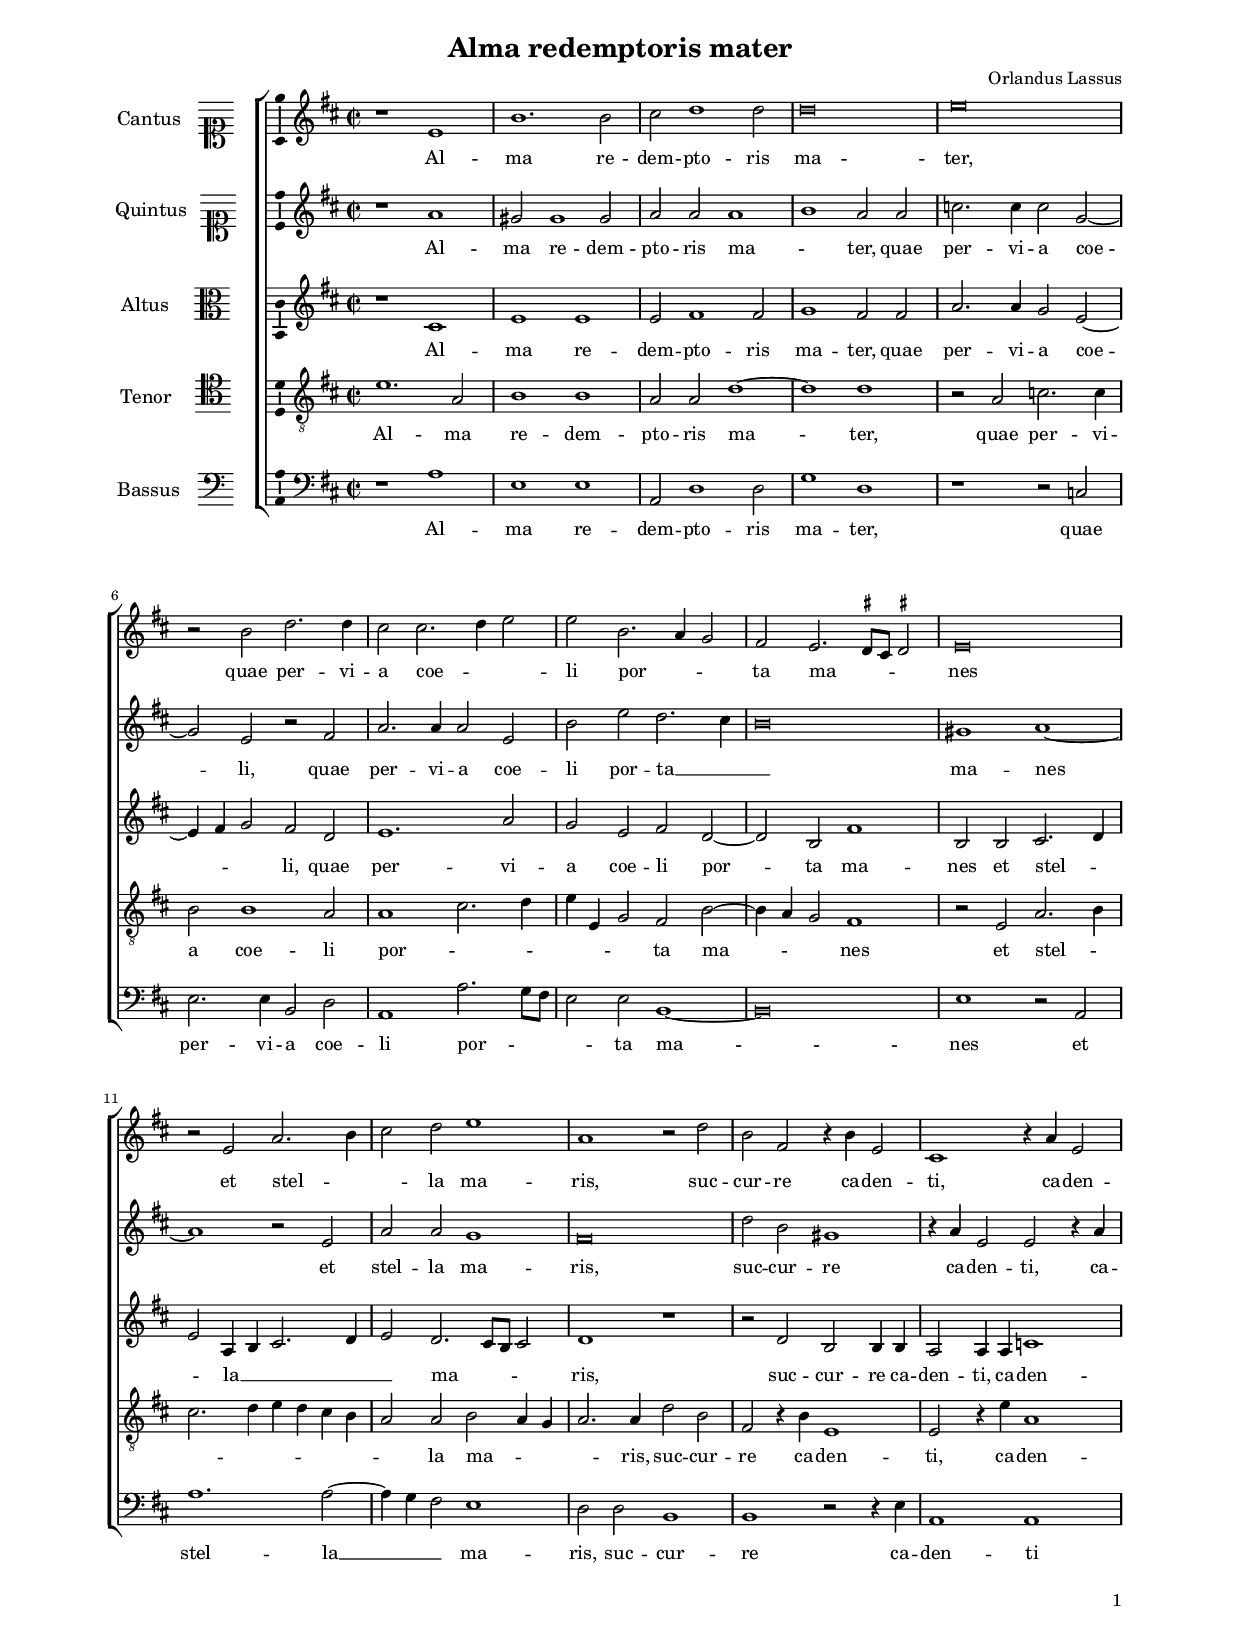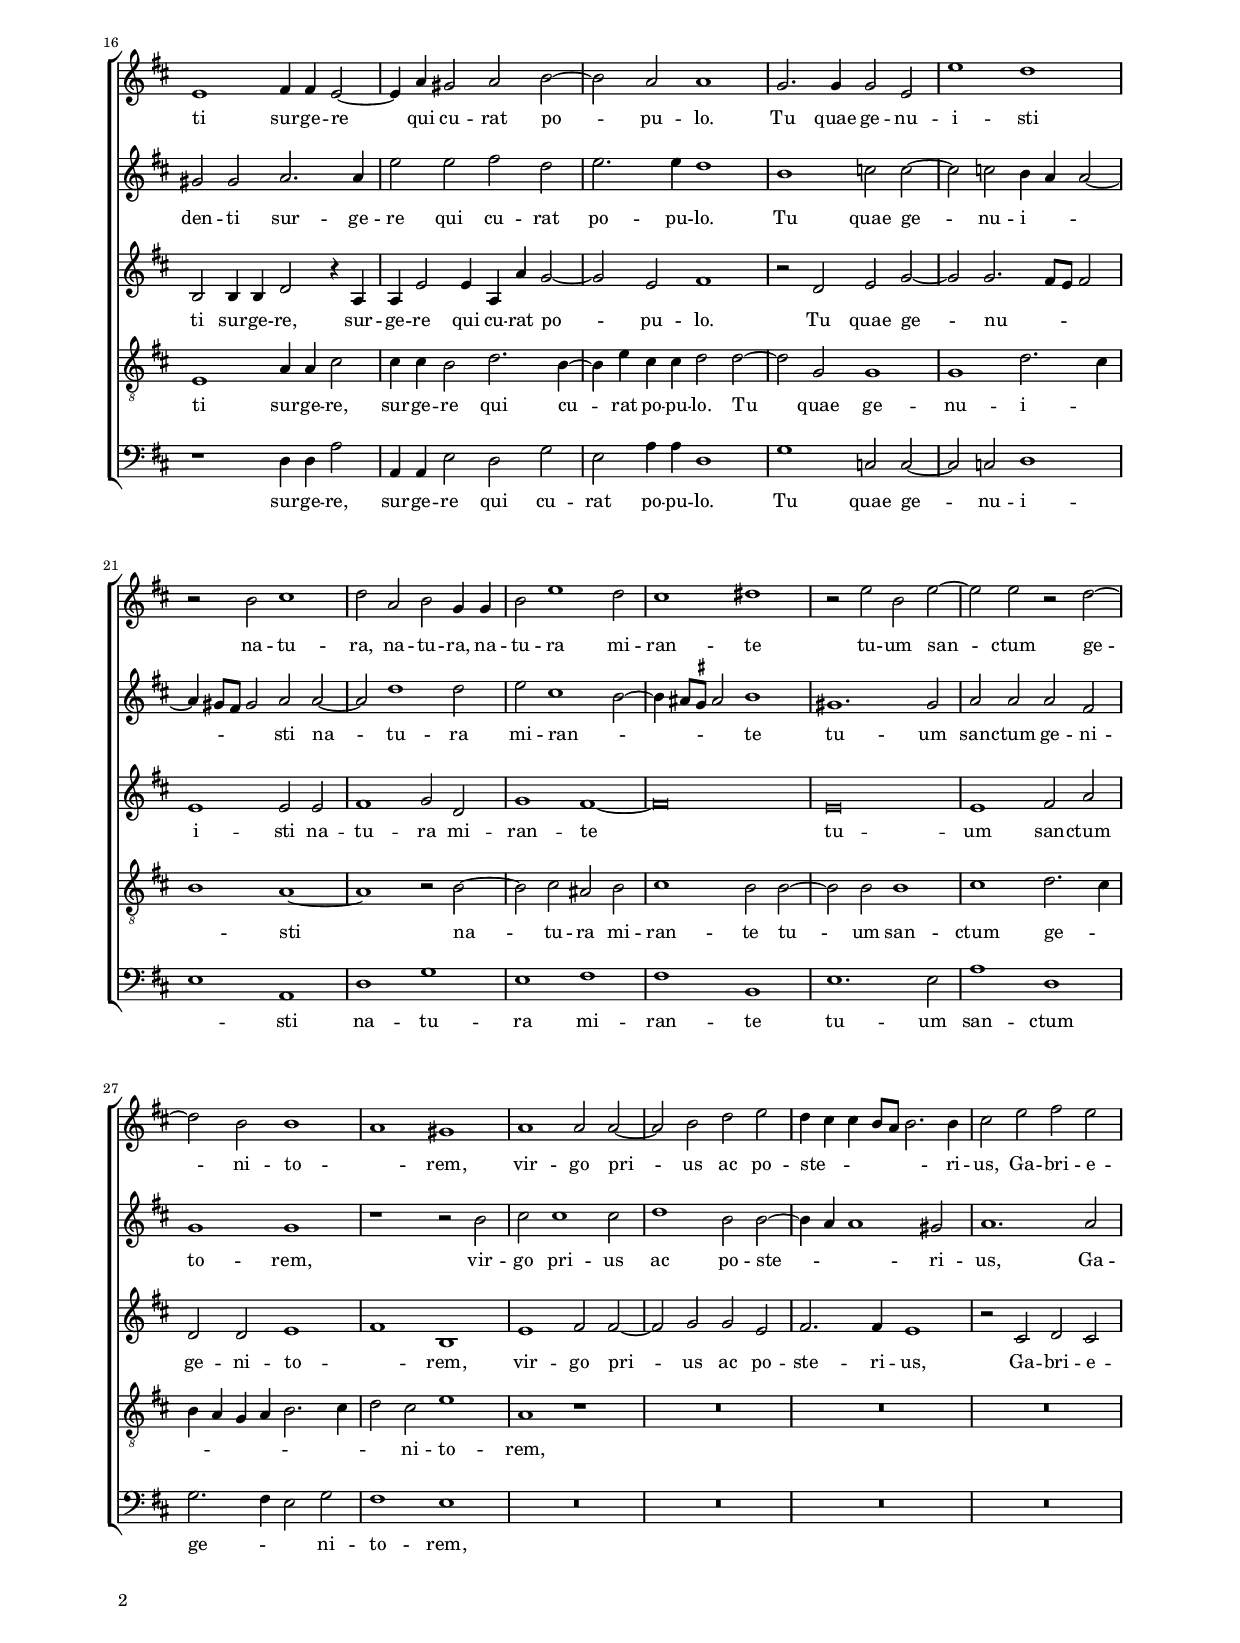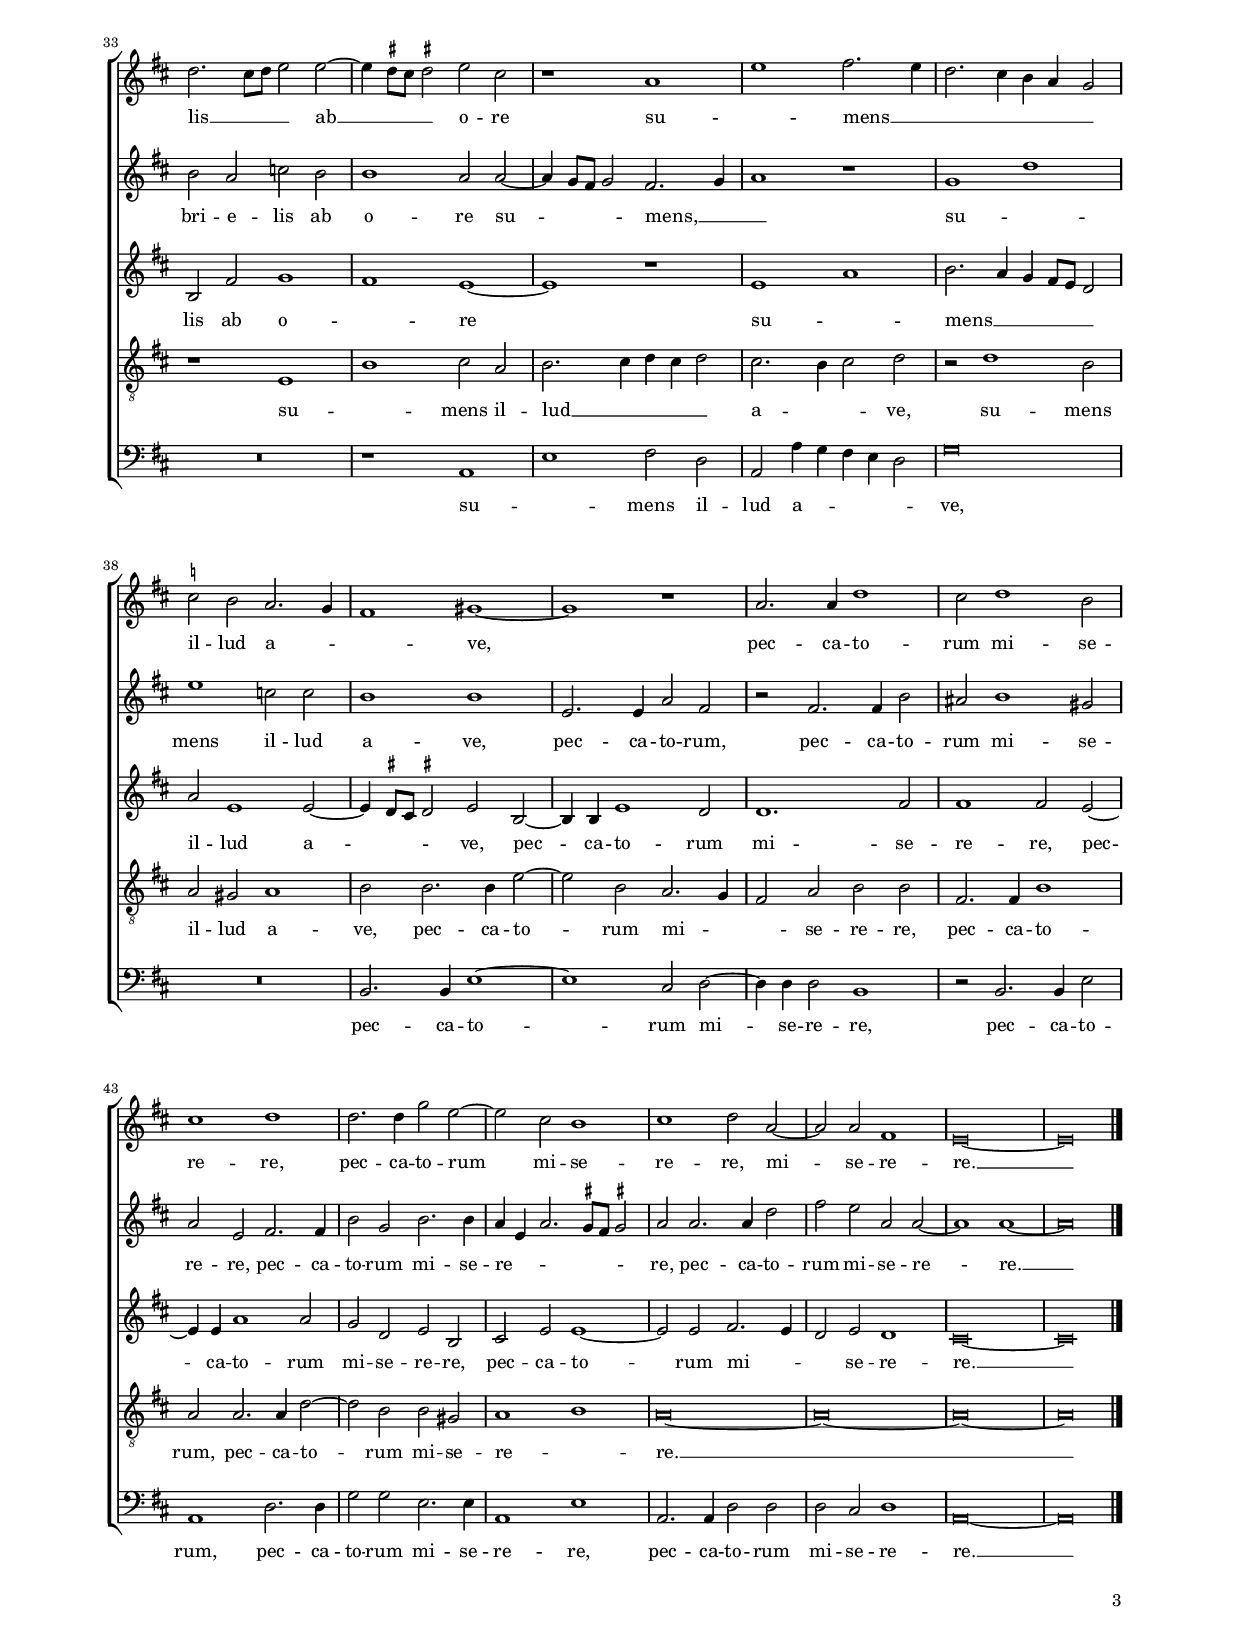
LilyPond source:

\header
{
  title="Alma redemptoris mater"
  composer="Orlandus Lassus"
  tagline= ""
}

\version "2.22.1"
\language deutsch
#(set-global-staff-size 15)
% #(set-default-paper-size "letter")
#(ly:set-option 'point-and-click #f)




	ficta = { \once \set suggestAccidentals = ##t }

	forget = #(define-music-function (music) (ly:music?) #{
		\accidentalStyle forget
		$music
		\accidentalStyle default
		#})
    
    
\paper
	{
	top-margin = 1.8 \cm
	bottom-margin = 1.2 \cm
	left-margin = 2 \cm
	right-margin = 2 \cm
	ragged-bottom = ##f
	ragged-last-bottom = ##f
	print-page-number = ##f
	system-system-spacing = #'((basic-distance . 17) (minimum-distance . 14) (padding . 7) (strechability . 150))
    oddFooterMarkup=\markup   \fill-line { "" \fromproperty #'page:page-number-string }
    evenFooterMarkup=\markup  \fill-line { \fromproperty #'page:page-number-string "" }
    last-bottom-spacing = #'((basic-distance . 12) (minimum-distance . 7) (padding . 4))
    systems-per-page = 3
    page-count = 3
%	min-systems-per-page = 3
%	print-all-headers = ##t
%	print-first-page-number = ##t
%	first-page-number = 1
	}

	
global = {
    % \set Staff.autoBeaming = ##f
	\key c \major
	\time 2/2 \set Score.measureLength = #(ly:make-moment 2/1)
    \set Score.tempoHideNote = ##t
    \tempo 2 = 90
    \skip 1*2*49 \bar "|."
	}
    

incipitcantus = \markup { \score {
	{
	\set Staff.instrumentName = \markup { \fontsize #1 "Cantus" }
	\key c \major
	\clef soprano
	s4 \bar ""
	}
	\layout  {
	raggedright = ##t
	indent = 1.6 \cm
	line-width = 2.2\cm
	\context { \Staff \remove Time_signature_engraver }
	\override Staff.Clef.Y-extent = #'(0 . 0)
	}} \hspace #1 }
      
      
incipitquintus = \markup { \score {
	{
	\set Staff.instrumentName = \markup { \fontsize #1 "Quintus" }
	\key c \major
	\clef soprano
	s4 \bar ""
	}
	\layout  {
	raggedright = ##t
	indent = 1.6 \cm
	line-width = 2.2\cm
	\context { \Staff \remove Time_signature_engraver }
	\override Staff.Clef.Y-extent = #'(0 . 0)
	}} \hspace #1 }

      
incipitaltus = \markup { \score {
	{
	\set Staff.instrumentName = \markup { \fontsize #1 "Altus" }
	\key c \major
	\clef alto
	s4 \bar ""
	}
	\layout  {
	raggedright = ##t
	indent = 1.6 \cm
	line-width = 2.2\cm
	\context { \Staff \remove Time_signature_engraver }
	\override Staff.Clef.Y-extent = #'(0 . 0)
	}} \hspace #1 }


incipittenor = \markup { \score {
	{
	\set Staff.instrumentName = \markup { \fontsize #1 "Tenor" }
	\key c \major
	\clef tenor
	s4 \bar ""
	}
	\layout  {
	raggedright = ##t
	indent = 1.6 \cm
	line-width = 2.2\cm
	\context { \Staff \remove Time_signature_engraver }
	\override Staff.Clef.Y-extent = #'(0 . 0)
	}} \hspace #1 }
      
      
incipitbassus = \markup { \score {
	{
	\set Staff.instrumentName = \markup { \fontsize #1 "Bassus" }
	\key c \major
	\clef bass
	s4 \bar ""
	}
	\layout  {
	raggedright = ##t
	indent = 1.6 \cm
	line-width = 2.2\cm
	\context { \Staff \remove Time_signature_engraver }
	\override Staff.Clef.Y-extent = #'(0 . 0)
	}} \hspace #1 }


cantus =  \relative c''
	{
	r1 d,
	a'1. a2
	h2 c1 c2
	c\breve
%5
	d\breve |
	r2 a c2. c4
	h2 h2. c4 d2
	d2 a2. g4 f2
	e2 d2. \ficta cis8 h \ficta cis!2
%10
	d\breve |
	r2 d g2. a4
	h2 c d1
	g,1 r2 c
	a2 e r4 a d,2
%15
	h1 r4 g' d2 |
	d1 e4 4 d2~
	d4 g fis2 g a~
	a2 g g1
	f2. f4 f2 d
%20
	d'1 c |
	r2 a h1
	c2 g a f4 f
	a2 d1 c2
	h1 cis
%25
	r2 d a d~ |
	d2 d r c~
	c2 a a1
	g1 fis
	g1 g2 g~
%30
	g2 a c d |
	c4 h h a8 g a2. a4
	h2 d e d
	c2. h8 c d2 d~
	d4 \ficta cis8 h \ficta cis!2 d h
%35
	r1 g |
	d'1 e2. d4
	c2. h4 a g f2
	\ficta b2 a g2. f4
	e1 fis~
%40
	fis1 r |
	g2. g4 c1
	h2 c1 a2
	h1 c
	c2. c4 f2 d~
%45
	d2 h a1 |
	h1 c2 g~
	g2 g e1
	d\breve~
	d\breve |
	}


quintus =  \relative c''
	{
	r1 g
	fis2 fis1 fis2
	g2 g g1
	a1 g2 g
%5
	b2. b4 b2 f~ |
	f2 d r e
	g2. g4 g2 d
	a'2 d c2. h4
	a\breve
%10
	fis1 g~ |
	g1 r2 d
	g2 g f1
	e\breve
	c'2 a fis1
%15
	r4 g d2 d r4 g |
	fis2 fis g2. g4
	d'2 d e c
	d2. d4 c1
	a1 b2 b~
%20
	b2 b a4 g g2~ |
	g4 fis8 e fis2 g g~
	g2 c1 c2
	d2 h1 a2~
	a4 gis8 \ficta fis gis2 a1
%25
	fis1. fis2 |
	g2 g g e
	f1 f
	r1 r2 a
	h2 h1 h2
%30
	c1 a2 a~ |
	a4 g g1 fis2
	g1. g2
	a2 g b a
	a1 g2 g~
%35
	g4 f8 e f2 e2. f4 |
	g1 r
	f1 c'
	d1 b2 b
	a1 a
%40
	d,2. d4 g2 e |
	r2 e2. e4 a2
	gis2 a1 fis2
	g2 d e2. e4
	a2 f a2. a4
%45
	g4 d g2. \ficta fis8 e \ficta fis!2 |
	g2 g2. g4 c2
	e2 d g, g~
	g1 g~
	g\breve |
	}


altus =  \relative c'
	{
	r1 h
	d1 d
	d2 e1 e2
	f1 e2 e
%5
	g2. g4 f2 d~ |
	d4 e f2 e c
	d1. g2
	f2 d e c~ |
	c2 a e'1
%10
	a,2 a h2. c4 |
	d2 g,4 a h2. c4
	d2 c2. h8 a h2
	c1 r
	r2 c a a4 a
%15
	g2 g4 g b1 |
	a2 a4 a c2 r4 g
	g4 d'2 d4 g,4 g' f2~
	f2 d e1
	r2 c d f~
%20
	f2 f2. e8 d e2 |
	d1 d2 d
	e1 f2 c
	f1 e~
	e\breve
%25
	d\breve |
	d1 e2 g
	c,2 c d1
	e1 a,
	d1 e2 e~
%30
	e2 f f d |
	e2. e4 d1
	r2 h c h
	a2 e' f1
	e1 d~
%35
	d1 r |
	d1 g
	a2. g4 f4 e8 d c2
	g'2 d1 d2~
	d4 \ficta cis8 h \ficta cis!2 d a~
%40
	a4 a d1 c2 |
	c1. e2
	e1 e2 d~
	d4 d g1 g2
	f2 c d a
%45
	h2 d d1~ |
	d2 d e2. d4
	c2 d c1
	h\breve~
	h\breve |
	}


tenor  =  \relative c'
	{
	d1. g,2
	a1 a
	g2 g c1~
	c1 c
%5
	r2 g b2. b4 |
	a2 a1 g2
	g1 h2. c4
	d4 d, f2 e a~
	a4 g f2 e1
%10
	r2 d g2. a4 |
	h2. c4 d c h a
	g2 g a g4 f
	g2. g4 c2 a
	e2 r4 a d,1
%15
	d2 r4 d' g,1 |
	d1 g4 g h2
	h4 h a2 c2. a4~
	a4 d h h c2 c~
	c2 f, f1
%20
	f1 c'2. h4 |
	a1 g~
	g1 r2 a~
	a2 h gis a
	h1 a2 a~
%25
	a2 a a1 |
	h1 c2. h4
	a4 g f g a2. h4
	c2 h d1
	g,1 r
%30
	R\breve |
	R\breve
	R\breve
	r1 d
	a'1 h2 g
%35
	a2. h4 c4 h c2 |
	h2. a4 h2 c
	r2 c1 a2
	g2 fis g1
	a2 a2. a4 d2~
%40
	d2 a g2. f4 |
	e2 g a a
	e2. e4 a1
	g2 g2. g4 c2~
	c2 a a fis
%45
	g1 a |
	g\breve~
	g\breve~
	g\breve~
	g\breve |
	}


bassus  =  \relative c
	{
	r1 g'
	d1 d
	g,2 c1 c2
	f1 c
%5
	r1 r2 b |
	d2. d4 a2 c
	g1 g'2. f8 e
	d2 d a1~
	a\breve
%10
	d1 r2 g, |
	g'1. g2~
	g4 f e2 d1
	c2 c a1
	a1 r2 r4 d
%15
	g,1 g |
	r1 c4 c g'2
	g,4 g d'2 c f
	d2 g4 g c,1
	f1 b,2 b~
%20
	b2 b c1 |
	d1 g,
	c1 f
	d1 e1
	e1 a,
%25
	d1. d2 |
	g1 c,
	f2. e4 d2 f
	e1 d 
	R\breve
%30
	R\breve |
	R\breve
	R\breve
	R\breve
	r1 g,
%35
	d'1 e2 c |
	g2 g'4 f e d c2
	f\breve
	R\breve
	a,2. a4 d1~
%40
	d1 h2 c~ |
	c4 c c2 a1
	r2 a2. a4 d2
	g,1 c2. c4
	f2 f d2. d4
%45
	g,1 d' |
	g,2. g4 c2 c
	c2 h c1
	g\breve~
	g\breve |
	}


lyricscantus = \lyricmode {
	Al -- ma re -- dem -- pto -- ris ma -- ter,
    quae per -- vi -- a coe -- _ _ li por -- _ _ ta ma -- _ _ _ nes
    et stel -- _ _ la ma -- ris,
    suc -- cur -- re ca -- den -- ti,
    ca -- den -- ti
    sur -- ge -- re qui cu -- rat po -- pu -- lo.
    Tu quae ge -- nu -- i -- sti
    na -- tu -- ra,
    na -- tu -- ra,
    na -- tu -- ra mi -- ran -- te
    tu -- um san -- ctum ge -- ni -- to -- _ rem,
    vir -- go pri -- us ac po -- ste -- _ _ _ _ _ ri -- us,
    Ga -- bri -- e -- lis __ _ _ _ ab __ _ _ _ o -- re su -- _ mens __ _ _  _ _ _ _ il -- lud a -- _ _ ve,
    pec -- ca -- to -- rum mi -- se -- re -- re,
    pec -- ca -- to -- rum mi -- se -- re -- re,
    mi -- se -- re -- re. __
	}


lyricsquintus = \lyricmode {
	Al -- ma re -- dem -- pto -- ris ma -- _ ter,
    quae per -- vi -- a coe -- li,
    quae per -- vi -- a coe -- li por -- ta __ _ _ ma -- nes
    et stel -- la ma -- ris,
    suc -- cur -- re ca -- den -- ti,
    ca -- den -- ti
    sur -- ge -- re qui cu -- rat po -- pu -- lo.
    Tu quae ge -- nu -- i -- _ _ _ _ _ sti
    na -- tu -- ra mi -- ran -- _ _ _ _ te
    tu -- um san -- ctum ge -- ni -- to -- rem,
    vir -- go pri -- us ac po -- ste -- _ _ ri -- us,
    Ga -- bri -- e -- lis ab o -- re su -- _ _ _ mens, __ _ _ 
    su -- _ mens il -- lud a -- ve,
    pec -- ca -- to -- rum,
    pec -- ca -- to -- rum mi -- se -- re -- re,
    pec -- ca -- to -- rum mi -- se -- re -- _ _ _ _ _ re,
    pec -- ca -- to -- rum mi -- se -- re -- re. __
	}

    
lyricsaltus = \lyricmode {
	Al -- ma re -- dem -- pto -- ris ma -- ter,
    quae per -- vi -- a coe -- _ _ li,
    quae per -- vi -- a coe -- li por -- ta ma -- nes
    et stel -- _ _ la __ _ _ _ _ ma -- _ _ _ ris,
    suc -- cur -- re ca -- den -- ti,
    ca -- den -- ti
    sur -- ge -- re,
    sur -- ge -- re qui cu -- rat po -- pu -- lo.
    Tu quae ge -- nu -- _ _ _ i -- sti
    na -- tu -- ra mi -- ran -- te
    tu -- um san -- ctum ge -- ni -- to -- _ rem,
    vir -- go pri -- us ac po -- ste -- ri -- us,
    Ga -- bri -- e -- lis ab o -- _ re su -- _ mens __ _ _ _ _ _ il -- lud a -- _ _ _ ve,
    pec -- ca -- to -- rum mi -- se -- re -- re,
    pec -- ca -- to -- rum mi -- se -- re -- re,
    pec -- ca -- to -- rum mi -- _ _ se -- re -- re. __
	}


lyricstenor = \lyricmode {
	Al -- ma re -- dem -- pto -- ris ma -- ter,
    quae per -- vi -- a coe -- li por -- _ _ _ _ _ ta ma -- _ _ nes
    et stel -- _ _ _ _ _ _ _ _ la ma -- _ _ _ ris,
    suc -- cur -- re ca -- den -- ti,
    ca -- den -- ti
    sur -- ge -- re,
    sur -- ge -- re qui cu -- rat po -- pu -- lo.
    Tu quae ge -- nu -- i -- _ _ sti
    na -- tu -- ra mi -- ran -- te
    tu -- um san -- ctum ge -- _ _ _ _ _ _ _ _ ni -- to -- rem,
    su -- _ mens il -- lud __ _ _ _ _ a -- _ _ ve,
    su -- mens il -- lud a -- ve,
    pec -- ca -- to -- rum mi -- _ _ se -- re -- re,
    pec -- ca -- to -- rum,
    pec -- ca -- to -- rum mi -- se -- re -- _ re. __
	}


lyricsbassus = \lyricmode {
	Al -- ma re -- dem -- pto -- ris ma -- ter,
    quae per -- vi -- a coe -- li por -- _ _ _ ta ma -- nes
    et stel -- la __ _ _ ma -- ris,
    suc -- cur -- re ca -- den -- ti
    sur -- ge -- re,
    sur -- ge -- re qui cu -- rat po -- pu -- lo.
    Tu quae ge -- nu -- i -- _ sti
    na -- tu -- ra mi -- ran -- te
    tu -- um san -- ctum ge -- _ _ ni -- to -- rem,
    su -- _ mens il -- lud a -- _ _ _ _ ve,
    pec -- ca -- to -- rum mi -- se -- re -- re,
    pec -- ca -- to -- rum,
    pec -- ca -- to -- rum mi -- se -- re -- re,
    pec -- ca -- to -- rum mi -- se -- re -- re. __
	}


\score
{  
    \transpose c d {
	\new ChoirStaff \with { \override StaffGrouper.staff-staff-spacing.basic-distance = #12 }
	<<

	\new Staff << \global
	\new Voice="v1" {
		\set Staff.instrumentName=\incipitcantus
%		\set Staff.instrumentName= "S"
		\set Staff.midiInstrument = "reed organ"
		\clef violin
		\cantus }
	\new Lyrics \lyricsto "v1" {\lyricscantus }
	>>


	\new Staff << \global
	\new Voice="v5" {
		\set Staff.instrumentName=\incipitquintus
%		\set Staff.instrumentName= "Q"
		\set Staff.midiInstrument = "reed organ"
		\clef violin
		\quintus}
	\new Lyrics \lyricsto "v5" {\lyricsquintus }
	>>
    

	\new Staff << \global
	\new Voice="v2" {
		\set Staff.instrumentName=\incipitaltus
%		\set Staff.instrumentName= "A"
		\set Staff.midiInstrument = "reed organ"
		\clef violin % "G_8"
		\altus}
	\new Lyrics \lyricsto "v2" {\lyricsaltus }
	>>


	\new Staff << \global
	\new Voice="v3" {
		\set Staff.instrumentName=\incipittenor
%		\set Staff.instrumentName= "T"
		\set Staff.midiInstrument = "reed organ"
		\clef "G_8"
		\tenor }
	\new Lyrics \lyricsto "v3" {\lyricstenor }
	>>


	\new Staff << \global
	\new Voice="v4" {
		\set Staff.instrumentName=\incipitbassus
%		\set Staff.instrumentName= "B"
		\set Staff.midiInstrument = "reed organ"
		\clef bass 
		\bassus }
	\new Lyrics \lyricsto "v4" {\lyricsbassus}
	>>

	>>
	} % transpose

	\layout
	{
	indent = 2.5\cm
	\context { \Lyrics \override VerticalAxisGroup.nonstaff-relatedstaff-spacing.padding = #1.4 }
%	\context { \Lyrics \override LyricText.font-size = #1 }
	\context { \Staff \override TimeSignature.break-visibility = #end-of-line-invisible }
	\context { \Staff \consists "Ambitus_engraver" }
	\context { \Score \override BarNumber.padding = #2 }
	\context { \Voice \override NoteHead.style = #'baroque }
	}

\midi
	{
    	
	}

}


% EOF
